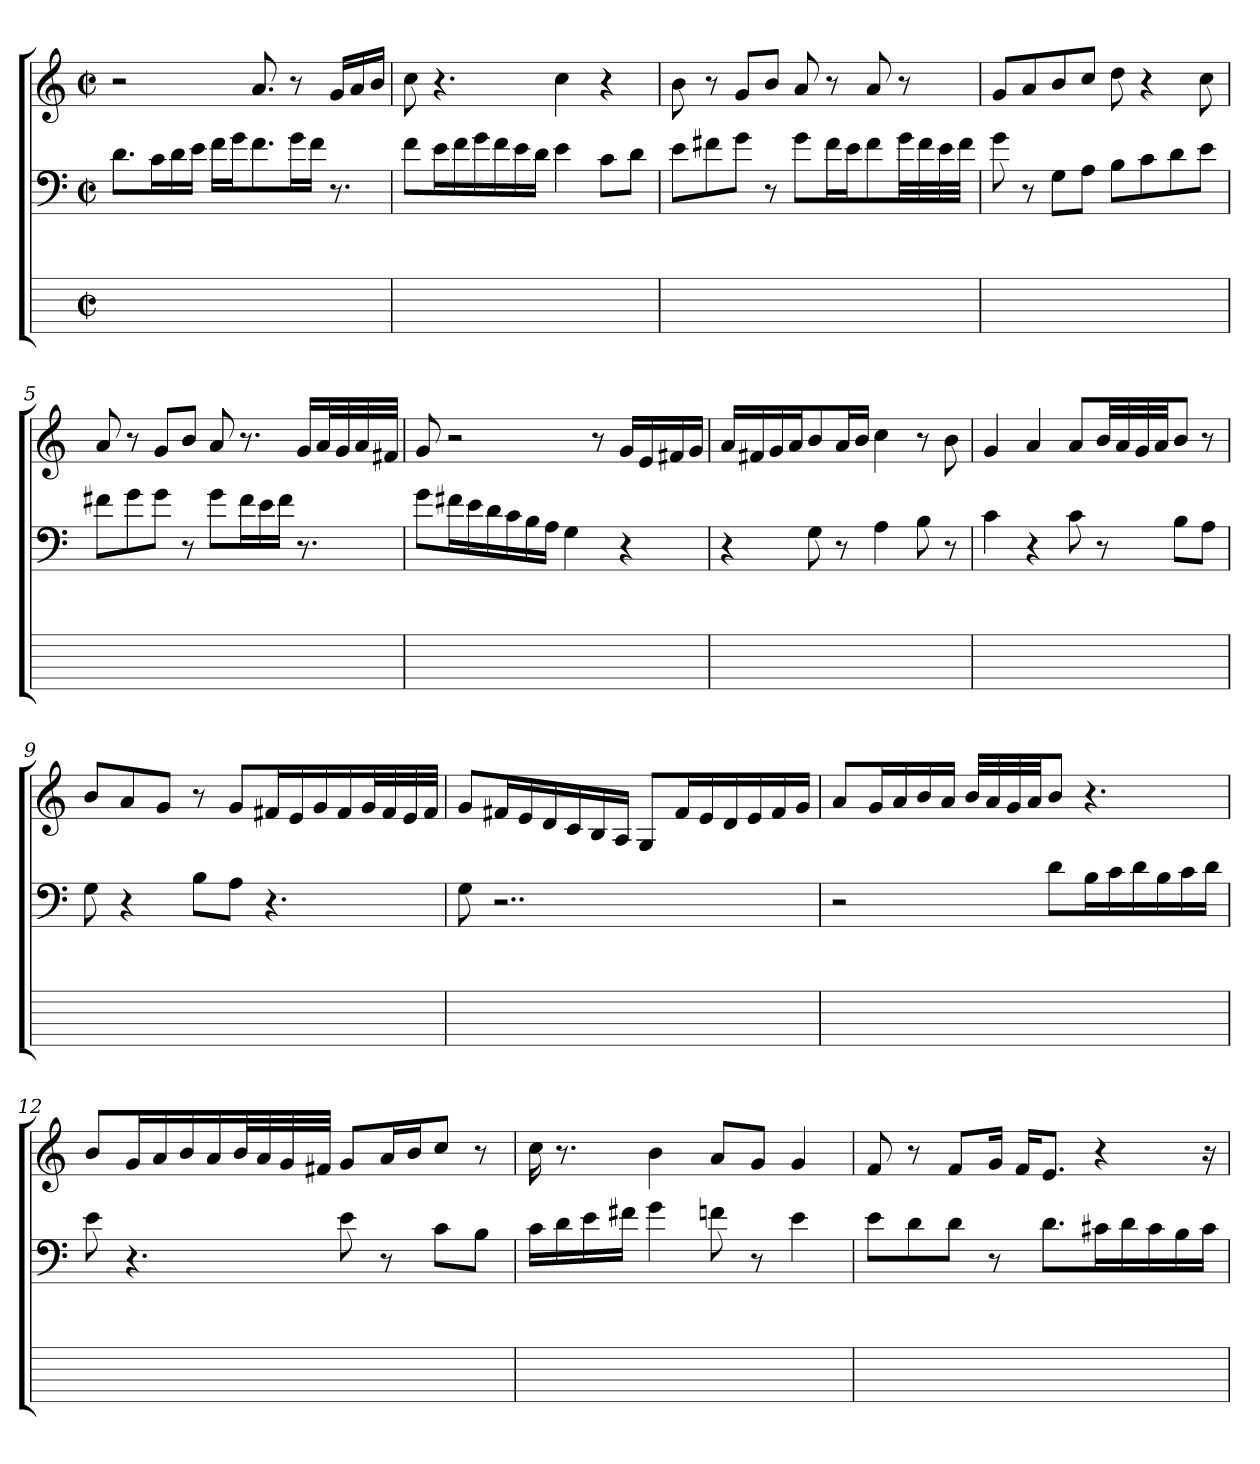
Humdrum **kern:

**kern	**kern	**kern
*part2	*part2	*part1
*staff3	*staff2	*staff1
*stria6	*	*
*	*clefF4	*clefG2
*	*k[]	*k[]
*	*C:	*C:
*M2/2	*M2/2	*M2/2
*met(c|)	*met(c|)	*met(c|)
=1	=1	=1
1ryy	8.dL	2r
.	16ciL	.
.	16di	.
.	16eiJJ	.
.	16fiLL	.
.	16giJ	.
.	8.f	8.a
.	16giL	8r
.	16fJJ	.
.	8.r	16giLL
.	.	16ai
.	.	16biJJ
=2	=2	=2
1ryy	8fL	8cc
.	16eiL	4.r
.	16fi	.
.	16gj	.
.	16fi	.
.	16ei	.
.	16diJJ	.
.	4e	4cc
.	8cL	4r
.	8dJ	.
=3	=3	=3
1ryy	8eL	8b
.	8f#XZ	8r
.	8gJ	8gL
.	8r	8biJ
.	8gVL	8a
.	16f#L	8r
.	16eiJ	.
.	8f#	8aV
.	32gjLL	8r
.	32f#i	.
.	32ei	.
.	32f#iJJJ	.
=4	=4	=4
1ryy	8g	8gL
.	8r	8a
.	8GL	8b
.	8AJ	8ccJ
.	8BL	8dd
.	8c	4r
.	8d	.
.	8eJ	8cc
=5	=5	=5
1ryy	8f#XZL	8a
.	8gi	8r
.	8gJ	8gL
.	8r	8biJ
.	8gVL	8a
.	16f#L	8.r
.	16ei	.
.	16f#JJ	.
.	8.r	16giLL
.	.	32aVL
.	.	32gi
.	.	32ai
.	.	32f#iJJJ
=6	=6	=6
1ryy	8gL	8g
.	16f#XiL	2r
.	16ei	.
.	16di	.
.	16ci	.
.	16Bi	.
.	16AiJJ	.
.	4Gj	.
.	.	8r
.	4r	16gLL
.	.	16ei
.	.	16f#i
.	.	16giJJ
=7	=7	=7
1ryy	4r	16aLL
.	.	16f#Xi
.	.	16gi
.	.	16aiJ
.	8G	8b
.	8r	16aiL
.	.	16biJJ
.	4A	4cc
.	8B	8r
.	8r	8b
=8	=8	=8
1ryy	4c	4g
.	4r	4a
.	8cV	8aVL
.	8r	32biLL
.	.	32ai
.	.	32gi
.	.	32aiJJ
.	8BL	8bJ
.	8AiJ	8r
=9	=9	=9
1ryy	8G	8bVL
.	4r	8a
.	.	8gJ
.	8BL	8r
.	8AJ	8gVL
.	4.r	16f#XL
.	.	16ei
.	.	16gj
.	.	16f#i
.	.	32gjL
.	.	32f#i
.	.	32ei
.	.	32f#iJJJ
=10	=10	=10
1ryy	8G	8gL
.	2..r	16f#XiL
.	.	16ei
.	.	16di
.	.	16ci
.	.	16Bi
.	.	16AiJJ
.	.	8GiL
.	.	16f#iL
.	.	16ei
.	.	16di
.	.	16ei
.	.	16f#i
.	.	16giJJ
=11	=11	=11
1ryy	2r	8aL
.	.	16giL
.	.	16ai
.	.	16bi
.	.	16aiJJ
.	.	32biLLL
.	.	32ai
.	.	32gi
.	.	32aiJJ
.	8dL	8bJ
.	16BiL	4.r
.	16ci	.
.	16di	.
.	16Bi	.
.	16ci	.
.	16diJJ	.
=12	=12	=12
1ryy	8e	8bVL
.	4.r	16giL
.	.	16ai
.	.	16bV
.	.	16ai
.	.	32biL
.	.	32ai
.	.	32gi
.	.	32f#XiJJJ
.	8eV	8gL
.	8r	16aiL
.	.	16biJ
.	8cL	8ccJ
.	8BiJ	8r
=13	=13	=13
1ryy	16cLL	16ccV
.	16di	8.r
.	16ei	.
.	16f#XiJJ	.
.	4g	4b
.	8fn	8aL
.	8r	8giJ
.	4e	4g
=14	=14	=14
1ryy	8eVL	8f
.	8d	8r
.	8dJ	8fVL
.	8r	16giJk
.	.	16fiKL
.	8.dVL	8.eJ
.	16c#XiL	4r
.	16dj	.
.	16c#i	.
.	16B	.
.	16c#iJJ	16r
=	=	=
*-	*-	*-
